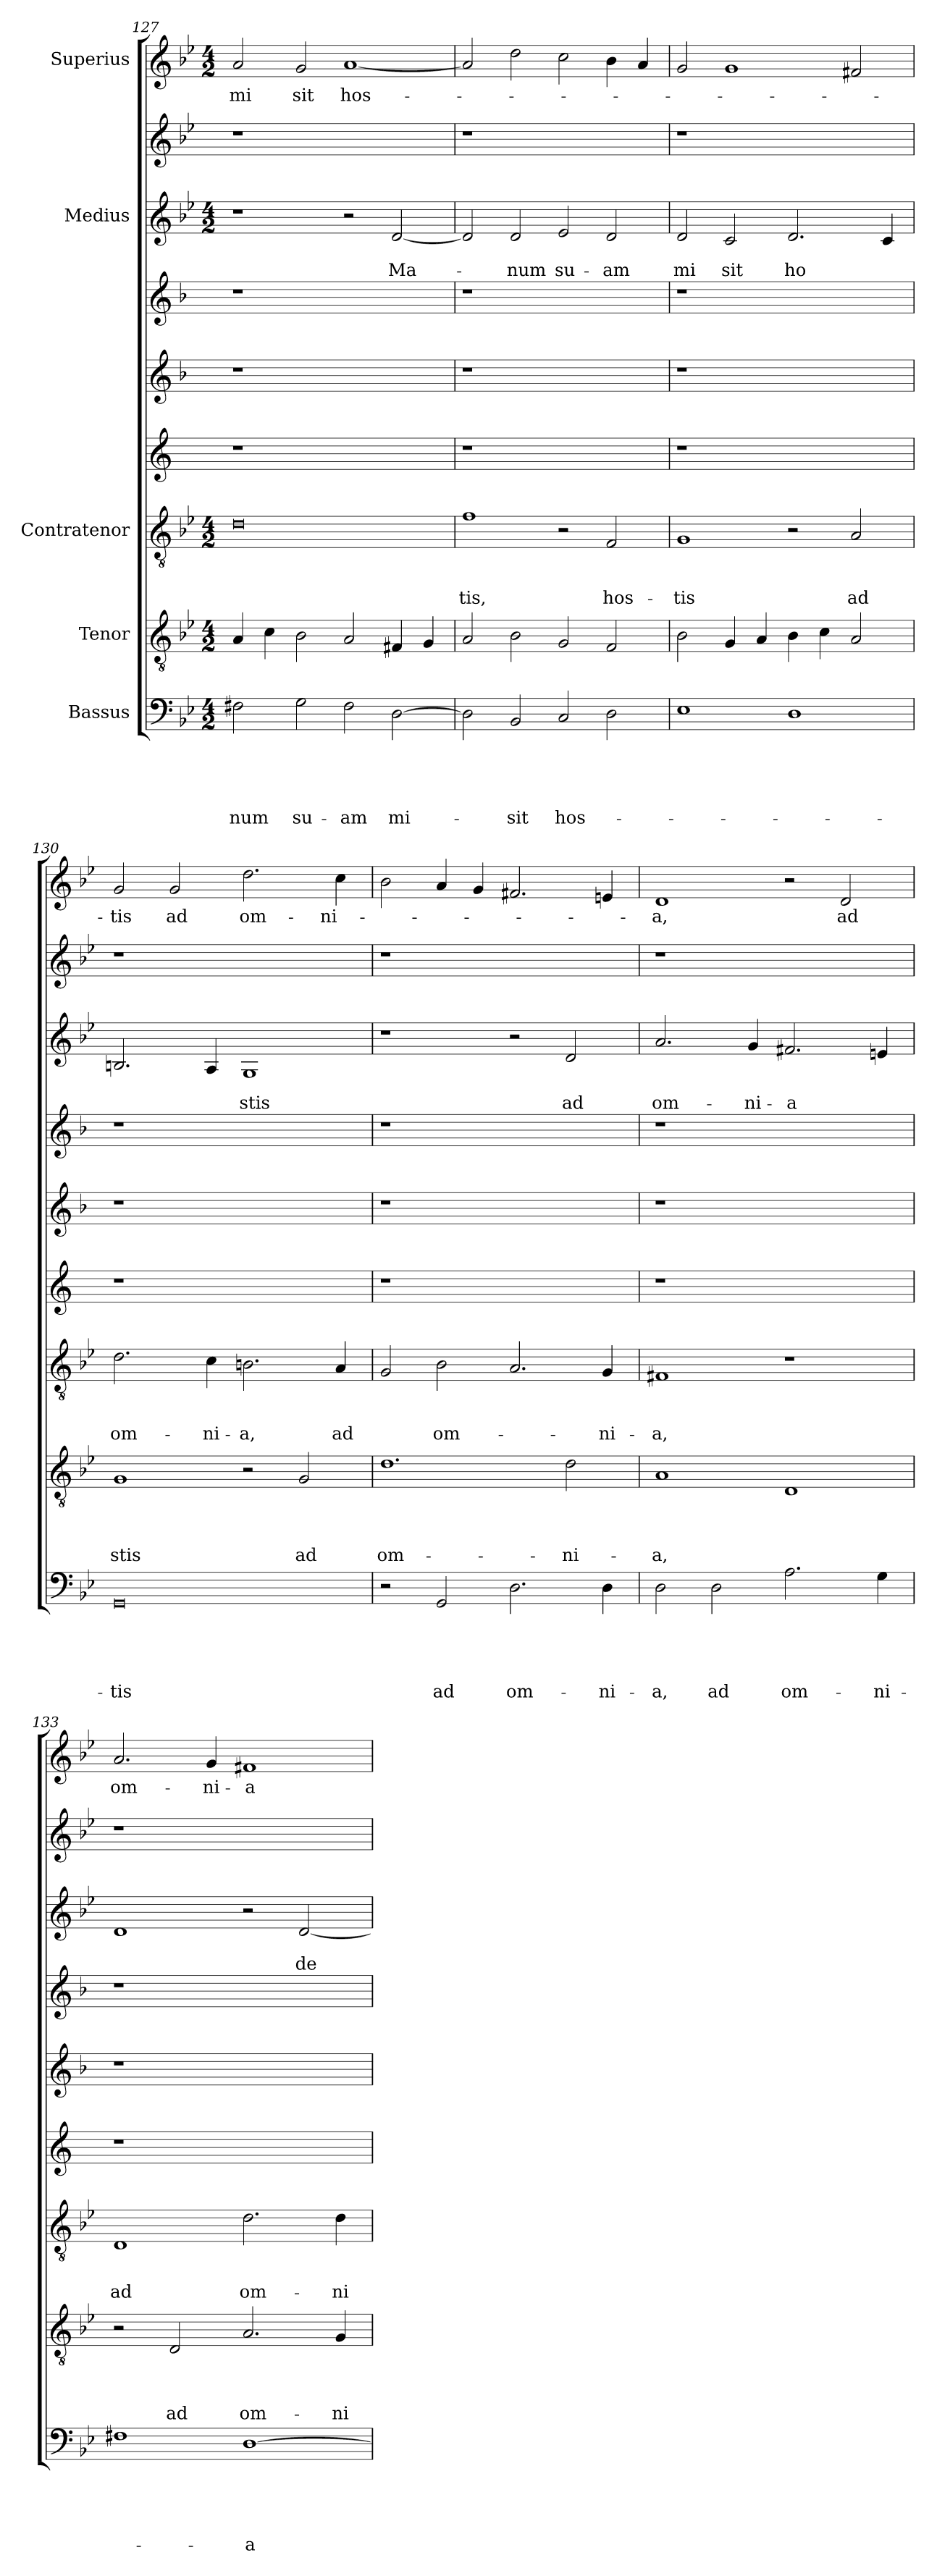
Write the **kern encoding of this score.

**kern	**text	**text	**text	**text	**text	**kern	**text	**text	**text	**text	**kern	**text	**text	**text	**kern	**kern	**kern	**kern	**text	**text	**kern	**kern	**text
*part9	*part9	*part9	*part9	*part9	*part9	*part8	*part8	*part8	*part8	*part8	*part7	*part7	*part7	*part7	*part6	*part5	*part4	*part3	*part3	*part3	*part2	*part1	*part1
*staff9	*staff9	*staff9	*staff9	*staff9	*staff9	*staff8	*staff8	*staff8	*staff8	*staff8	*staff7	*staff7	*staff7	*staff7	*staff6	*staff5	*staff4	*staff3	*staff3	*staff3	*staff2	*staff1	*staff1
*I"Bassus	*	*	*	*	*	*I"Tenor	*	*	*	*	*I"Contratenor	*	*	*	*	*	*	*I"Medius	*	*	*	*I"Superius	*
*clefF4	*	*	*	*	*	*clefGv2	*	*	*	*	*clefGv2	*	*	*	*clefG2	*clefG2	*clefG2	*clefG2	*	*	*clefG2	*clefG2	*
*	*	*	*	*	*	*	*	*	*	*	*	*	*	*	*ITrd1c2	*ITrd-3c-5	*ITrd-3c-5	*	*	*	*	*	*
*k[b-e-]	*	*	*	*	*	*k[b-e-]	*	*	*	*	*k[b-e-]	*	*	*	*k[b-e-]	*k[b-e-]	*k[b-e-]	*k[b-e-]	*	*	*k[b-e-]	*k[b-e-]	*
*B-:	*	*	*	*	*	*B-:	*	*	*	*	*B-:	*	*	*	*B-:	*B-:	*B-:	*B-:	*	*	*B-:	*B-:	*
*M4/2	*	*	*	*	*	*M4/2	*	*	*	*	*M4/2	*	*	*	*	*	*	*M4/2	*	*	*	*M4/2	*
=127	=127	=127	=127	=127	=127	=127	=127	=127	=127	=127	=127	=127	=127	=127	=127	=127	=127	=127	=127	=127	=127	=127	=127
!	!	!	!	!	!LO:LY:b	!	!	!	!	!	!	!	!	!	!	!	!	!	!	!	!	!	!LO:LY:b
2F#X\	.	.	.	.	-num	4A/	.	.	.	.	0d	.	.	.	1r	1r	1r	1r	.	.	1r	2a/	mi
.	.	.	.	.	.	4c\	.	.	.	.	.	.	.	.	.	.	.	.	.	.	.	.	.
!	!	!	!	!	!LO:LY:b	!	!	!	!	!	!	!	!	!	!	!	!	!	!	!	!	!	!LO:LY:b
2G\	.	.	.	.	su-	2B-\	.	.	.	.	.	.	.	.	.	.	.	.	.	.	.	2g/	sit
!	!	!	!	!	!LO:LY:b	!	!	!	!	!	!	!	!	!	!	!	!	!	!	!	!	!	!LO:LY:b
2F#\	.	.	.	.	-am	2A/	.	.	.	.	.	.	.	.	1ryy	1ryy	1ryy	2r	.	.	1ryy	[<1a	hos-
!	!	!	!	!	!LO:LY:b	!	!	!	!	!	!	!	!	!	!	!	!	!	!	!LO:LY:b	!	!	!
[>2D\	.	.	.	.	mi-	4F#X/	.	.	.	.	.	.	.	.	.	.	.	[<2d/	.	Ma-	.	.	.
.	.	.	.	.	.	4G/	.	.	.	.	.	.	.	.	.	.	.	.	.	.	.	.	.
=128	=128	=128	=128	=128	=128	=128	=128	=128	=128	=128	=128	=128	=128	=128	=128	=128	=128	=128	=128	=128	=128	=128	=128
!	!	!	!	!	!	!	!	!	!	!	!	!	!	!LO:LY:b	!	!	!	!	!	!	!	!	!
2D\]	.	.	.	.	.	2A/	.	.	.	.	1f	.	.	-tis,	1r	1r	1r	2d/]	.	.	1r	2a/]	.
!	!	!	!	!	!LO:LY:b	!	!	!	!	!	!	!	!	!	!	!	!	!	!	!LO:LY:b	!	!	!
2BB-/	.	.	.	.	-sit	2B-\	.	.	.	.	.	.	.	.	.	.	.	2d/	.	-num	.	2dd\	.
!	!	!	!	!	!LO:LY:b	!	!	!	!	!	!	!	!	!	!	!	!	!	!	!LO:LY:b	!	!	!
2C/	.	.	.	.	hos-	2G/	.	.	.	.	2r	.	.	.	1ryy	1ryy	1ryy	2e-/	.	su-	1ryy	2cc\	.
!	!	!	!	!	!	!	!	!	!	!	!	!	!	!LO:LY:b	!	!	!	!	!	!LO:LY:b	!	!	!
2D\	.	.	.	.	.	2F/	.	.	.	.	2F/	.	.	hos-	.	.	.	2d/	.	-am	.	4b-\	.
.	.	.	.	.	.	.	.	.	.	.	.	.	.	.	.	.	.	.	.	.	.	4a/	.
=129	=129	=129	=129	=129	=129	=129	=129	=129	=129	=129	=129	=129	=129	=129	=129	=129	=129	=129	=129	=129	=129	=129	=129
!	!	!	!	!	!	!	!	!	!	!	!	!	!	!LO:LY:b	!	!	!	!	!	!LO:LY:b	!	!	!
1E-	.	.	.	.	.	2B-\	.	.	.	.	1G	.	.	-tis	1r	1r	1r	2d/	.	mi	1r	2g/	.
!	!	!	!	!	!	!	!	!	!	!	!	!	!	!	!	!	!	!	!	!LO:LY:b	!	!	!
.	.	.	.	.	.	4G/	.	.	.	.	.	.	.	.	.	.	.	2c/	.	sit	.	1g	.
.	.	.	.	.	.	4A/	.	.	.	.	.	.	.	.	.	.	.	.	.	.	.	.	.
!	!	!	!	!	!	!	!	!	!	!	!	!	!	!	!	!	!	!	!	!LO:LY:b	!	!	!
1D	.	.	.	.	.	4B-\	.	.	.	.	2r	.	.	.	1ryy	1ryy	1ryy	2.d/	.	ho	1ryy	.	.
.	.	.	.	.	.	4c\	.	.	.	.	.	.	.	.	.	.	.	.	.	.	.	.	.
!	!	!	!	!	!	!	!	!	!	!	!	!	!	!LO:LY:b	!	!	!	!	!	!	!	!	!
.	.	.	.	.	.	2A/	.	.	.	.	2A/	.	.	ad	.	.	.	.	.	.	.	2f#X/	.
.	.	.	.	.	.	.	.	.	.	.	.	.	.	.	.	.	.	4c/	.	.	.	.	.
!!LO:LB:g=z
=130	=130	=130	=130	=130	=130	=130	=130	=130	=130	=130	=130	=130	=130	=130	=130	=130	=130	=130	=130	=130	=130	=130	=130
!	!	!	!	!	!LO:LY:b	!	!	!	!	!LO:LY:b	!	!	!	!LO:LY:b	!	!	!	!	!	!	!	!	!LO:LY:b
0GG	.	.	.	.	-tis	1G	.	.	.	-stis	2.d\	.	.	om-	1r	1r	1r	2.Bn/	.	.	1r	2g/	-tis
!	!	!	!	!	!	!	!	!	!	!	!	!	!	!	!	!	!	!	!	!	!	!	!LO:LY:b
.	.	.	.	.	.	.	.	.	.	.	.	.	.	.	.	.	.	.	.	.	.	2g/	ad
!	!	!	!	!	!	!	!	!	!	!	!	!	!	!LO:LY:b	!	!	!	!	!	!	!	!	!
.	.	.	.	.	.	.	.	.	.	.	4c\	.	.	-ni-	.	.	.	4A/	.	.	.	.	.
!	!	!	!	!	!	!	!	!	!	!	!	!	!	!LO:LY:b	!	!	!	!	!	!LO:LY:b	!	!	!LO:LY:b
.	.	.	.	.	.	2r	.	.	.	.	2.Bn\	.	.	-a,	1ryy	1ryy	1ryy	1G	.	stis	1ryy	2.dd\	om-
!	!	!	!	!	!	!	!	!	!	!LO:LY:b	!	!	!	!	!	!	!	!	!	!	!	!	!
.	.	.	.	.	.	2G/	.	.	.	ad	.	.	.	.	.	.	.	.	.	.	.	.	.
!	!	!	!	!	!	!	!	!	!	!	!	!	!	!LO:LY:b	!	!	!	!	!	!	!	!	!LO:LY:b
.	.	.	.	.	.	.	.	.	.	.	4A/	.	.	ad	.	.	.	.	.	.	.	4cc\	-ni-
=131	=131	=131	=131	=131	=131	=131	=131	=131	=131	=131	=131	=131	=131	=131	=131	=131	=131	=131	=131	=131	=131	=131	=131
!	!	!	!	!	!	!	!	!	!	!LO:LY:b	!	!	!	!	!	!	!	!	!	!	!	!	!
2r	.	.	.	.	.	1.d	.	.	.	om-	2G/	.	.	.	1r	1r	1r	1r	.	.	1r	2b-\	.
!	!	!	!	!	!LO:LY:b	!	!	!	!	!	!	!	!	!LO:LY:b	!	!	!	!	!	!	!	!	!
2GG/	.	.	.	.	ad	.	.	.	.	.	2B-\	.	.	om-	.	.	.	.	.	.	.	4a/	.
.	.	.	.	.	.	.	.	.	.	.	.	.	.	.	.	.	.	.	.	.	.	4g/	.
!	!	!	!	!	!LO:LY:b	!	!	!	!	!	!	!	!	!	!	!	!	!	!	!	!	!	!
2.D\	.	.	.	.	om-	.	.	.	.	.	2.A/	.	.	.	1ryy	1ryy	1ryy	2r	.	.	1ryy	2.f#X/	.
!	!	!	!	!	!	!	!	!	!	!LO:LY:b	!	!	!	!	!	!	!	!	!	!LO:LY:b	!	!	!
.	.	.	.	.	.	2d\	.	.	.	-ni-	.	.	.	.	.	.	.	2d/	.	ad	.	.	.
!	!	!	!	!	!LO:LY:b	!	!	!	!	!	!	!	!	!LO:LY:b	!	!	!	!	!	!	!	!	!
4D\	.	.	.	.	-ni-	.	.	.	.	.	4G/	.	.	-ni-	.	.	.	.	.	.	.	4en/	.
=132	=132	=132	=132	=132	=132	=132	=132	=132	=132	=132	=132	=132	=132	=132	=132	=132	=132	=132	=132	=132	=132	=132	=132
!	!	!	!	!	!LO:LY:b	!	!	!	!	!LO:LY:b	!	!	!	!LO:LY:b	!	!	!	!	!	!LO:LY:b	!	!	!LO:LY:b
2D\	.	.	.	.	-a,	1A	.	.	.	-a,	1F#X	.	.	-a,	1r	1r	1r	2.a/	.	om-	1r	1d	-a,
!	!	!	!	!	!LO:LY:b	!	!	!	!	!	!	!	!	!	!	!	!	!	!	!	!	!	!
2D\	.	.	.	.	ad	.	.	.	.	.	.	.	.	.	.	.	.	.	.	.	.	.	.
!	!	!	!	!	!	!	!	!	!	!	!	!	!	!	!	!	!	!	!	!LO:LY:b	!	!	!
.	.	.	.	.	.	.	.	.	.	.	.	.	.	.	.	.	.	4g/	.	-ni-	.	.	.
!	!	!	!	!	!LO:LY:b	!	!	!	!	!	!	!	!	!	!	!	!	!	!	!LO:LY:b:rj	!	!	!
2.A\	.	.	.	.	om-	1D	.	.	.	.	1r	.	.	.	1ryy	1ryy	1ryy	2.f#X/	.	-a	1ryy	2r	.
!	!	!	!	!	!	!	!	!	!	!	!	!	!	!	!	!	!	!	!	!	!	!	!LO:LY:b
.	.	.	.	.	.	.	.	.	.	.	.	.	.	.	.	.	.	.	.	.	.	2d/	ad
!	!	!	!	!	!LO:LY:b	!	!	!	!	!	!	!	!	!	!	!	!	!	!	!	!	!	!
4G\	.	.	.	.	-ni-	.	.	.	.	.	.	.	.	.	.	.	.	4en/	.	.	.	.	.
=133	=133	=133	=133	=133	=133	=133	=133	=133	=133	=133	=133	=133	=133	=133	=133	=133	=133	=133	=133	=133	=133	=133	=133
!	!	!	!	!	!	!	!	!	!	!	!	!	!	!LO:LY:b	!	!	!	!	!	!	!	!	!LO:LY:b
1F#X	.	.	.	.	.	2r	.	.	.	.	1D	.	.	ad	1r	1r	1r	1d	.	.	1r	2.a/	om-
!	!	!	!	!	!	!	!	!	!	!LO:LY:b	!	!	!	!	!	!	!	!	!	!	!	!	!
.	.	.	.	.	.	2D/	.	.	.	ad	.	.	.	.	.	.	.	.	.	.	.	.	.
!	!	!	!	!	!	!	!	!	!	!	!	!	!	!	!	!	!	!	!	!	!	!	!LO:LY:b
.	.	.	.	.	.	.	.	.	.	.	.	.	.	.	.	.	.	.	.	.	.	4g/	-ni-
!	!	!	!	!	!LO:LY:b:rj	!	!	!	!	!LO:LY:b	!	!	!	!LO:LY:b	!	!	!	!	!	!	!	!	!LO:LY:b
[>1D	.	.	.	.	-a	2.A/	.	.	.	om-	2.d\	.	.	om-	1ryy	1ryy	1ryy	2r	.	.	1ryy	1f#X	-a
!	!	!	!	!	!	!	!	!	!	!	!	!	!	!	!	!	!	!	!	!LO:LY:b	!	!	!
.	.	.	.	.	.	.	.	.	.	.	.	.	.	.	.	.	.	[<2d/	.	de	.	.	.
!	!	!	!	!	!	!	!	!	!	!LO:LY:b	!	!	!	!LO:LY:b	!	!	!	!	!	!	!	!	!
.	.	.	.	.	.	4G/	.	.	.	-ni-	4d\	.	.	-ni-	.	.	.	.	.	.	.	.	.
=	=	=	=	=	=	=	=	=	=	=	=	=	=	=	=	=	=	=	=	=	=	=	=
*-	*-	*-	*-	*-	*-	*-	*-	*-	*-	*-	*-	*-	*-	*-	*-	*-	*-	*-	*-	*-	*-	*-	*-
